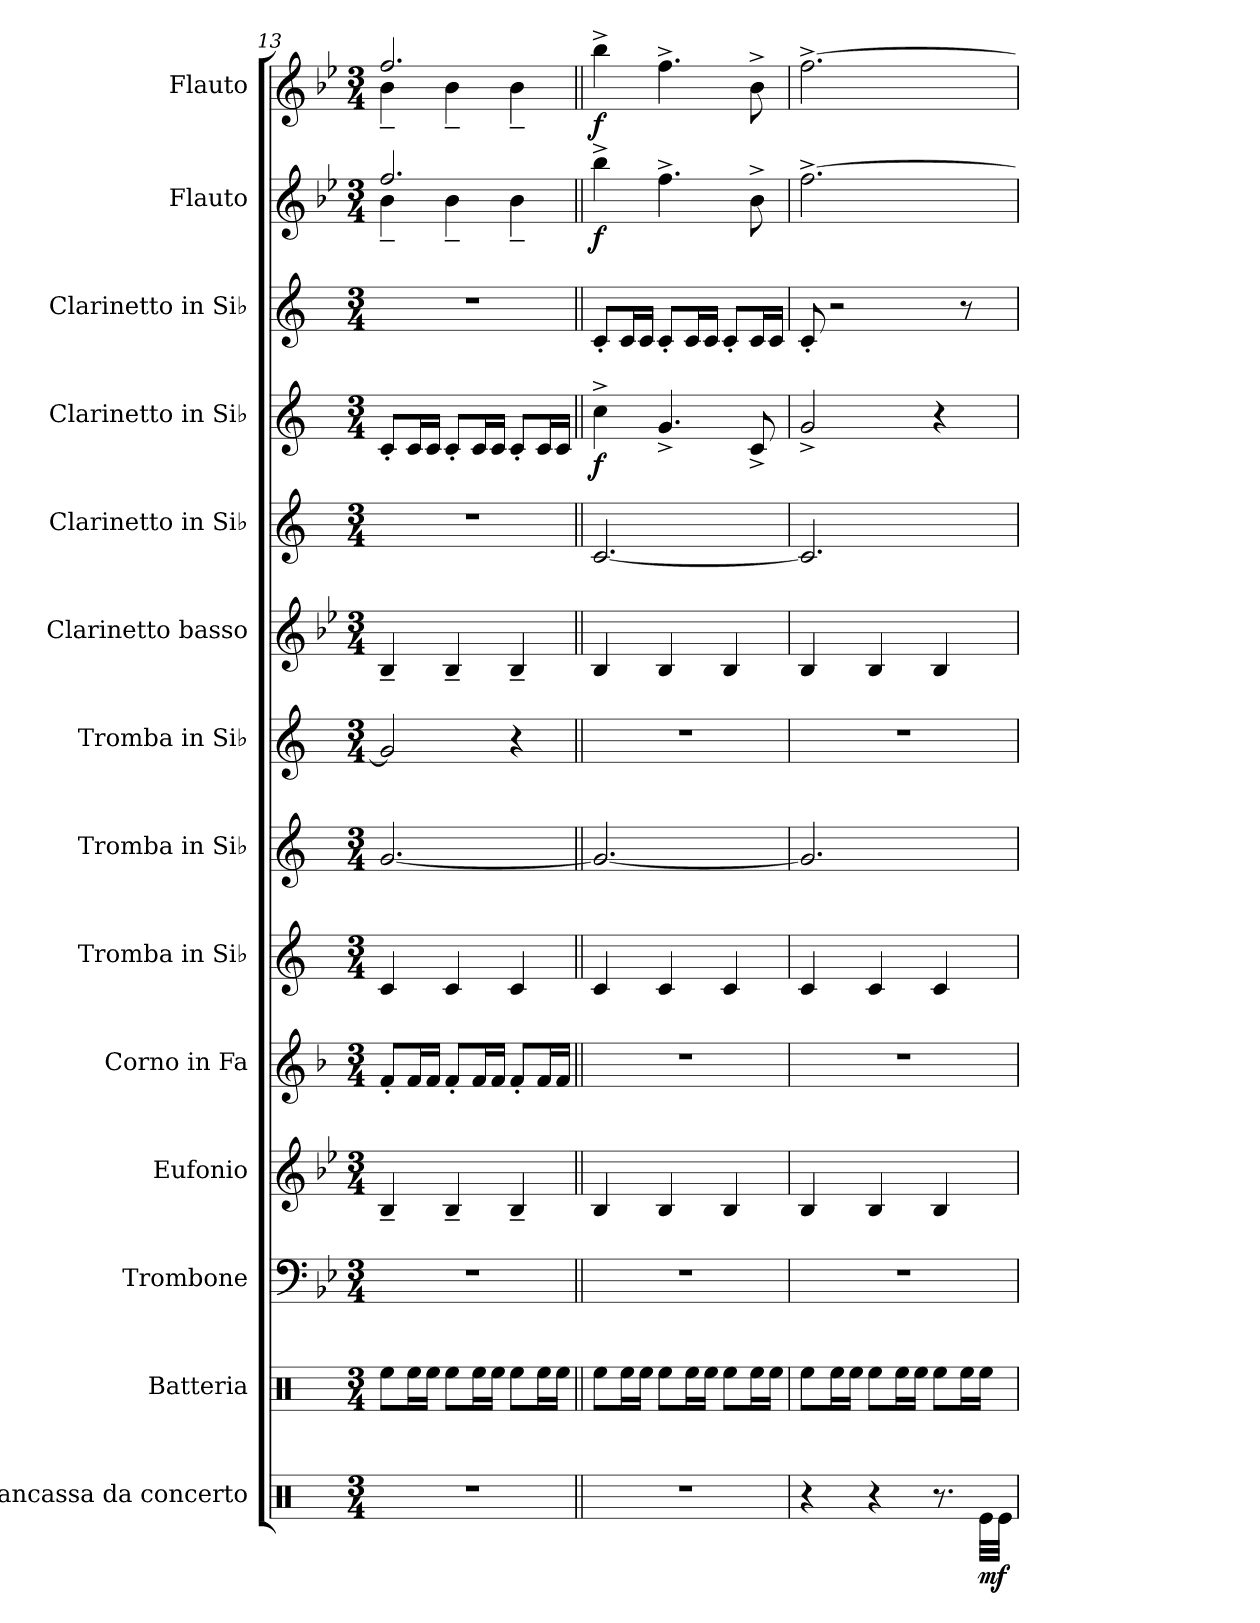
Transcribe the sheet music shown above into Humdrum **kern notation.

**kern	**dynam	**kern	**kern	**kern	**kern	**kern	**kern	**kern	**kern	**kern	**dynam	**kern	**dynam	**kern	**dynam	**kern	**dynam	**kern	**dynam
*part14	*part14	*part13	*part12	*part11	*part10	*part9	*part8	*part7	*part6	*part5	*part5	*part4	*part4	*part3	*part3	*part2	*part2	*part1	*part1
*staff14	*staff14	*staff13	*staff12	*staff11	*staff10	*staff9	*staff8	*staff7	*staff6	*staff5	*staff5	*staff4	*staff4	*staff3	*staff3	*staff2	*staff2	*staff1	*staff1
*I"Grancassa da concerto	*	*I"Batteria	*I"Trombone	*I"Eufonio	*I"Corno in Fa	*I"Tromba in Si♭	*I"Tromba in Si♭	*I"Tromba in Si♭	*I"Clarinetto basso	*I"Clarinetto in Si♭	*	*I"Clarinetto in Si♭	*	*I"Clarinetto in Si♭	*	*I"Flauto	*	*I"Flauto	*
*I'Gr. conc.	*	*I'Batt.	*I'Trb.	*I'Euf.	*I'Cor. Fa	*I'Tr. Si♭	*I'Tr. Si♭	*I'Tr. Si♭	*I'Cl. b.	*I'Cl. Si♭	*	*I'Cl. Si♭	*	*I'Cl. Si♭	*	*I'Fl.	*	*I'Fl.	*
*clefX	*	*clefX	*clefF4	*clefG2	*clefG2	*clefG2	*clefG2	*clefG2	*clefG2	*clefG2	*	*clefG2	*	*clefG2	*	*clefG2	*	*clefG2	*
*	*	*	*	*ITrd8c14	*ITrd4c7	*ITrd1c2	*ITrd1c2	*ITrd1c2	*ITrd8c14	*ITrd1c2	*	*ITrd1c2	*	*ITrd1c2	*	*	*	*	*
*k[]	*	*k[]	*k[b-e-]	*k[b-e-]	*k[b-e-]	*k[b-e-]	*k[b-e-]	*k[b-e-]	*k[b-e-]	*k[b-e-]	*	*k[b-e-]	*	*k[b-e-]	*	*k[b-e-]	*	*k[b-e-]	*
*M3/4	*	*M3/4	*M3/4	*M3/4	*M3/4	*M3/4	*M3/4	*M3/4	*M3/4	*M3/4	*	*M3/4	*	*M3/4	*	*M3/4	*	*M3/4	*
=13	=13	=13	=13	=13	=13	=13	=13	=13	=13	=13	=13	=13	=13	=13	=13	=13	=13	=13	=13
*	*	*	*	*	*	*	*	*	*	*	*	*	*	*	*	*^	*	*^	*
2.r	.	8Ree\L	2.r	4BB-~/	8B-'/L	4B-/	[2.f/	2f/]	4BB-~/	2.r	.	8B-'/L	.	2.r	.	2.ff/	4b-~\	.	2.ff/	4b-~\	.
.	.	16Ree\L	.	.	16B-/L	.	.	.	.	.	.	16B-/L	.	.	.	.	.	.	.	.	.
.	.	16Ree\JJ	.	.	16B-/JJ	.	.	.	.	.	.	16B-/JJ	.	.	.	.	.	.	.	.	.
.	.	8Ree\L	.	4BB-~/	8B-'/L	4B-/	.	.	4BB-~/	.	.	8B-'/L	.	.	.	.	4b-~\	.	.	4b-~\	.
.	.	16Ree\L	.	.	16B-/L	.	.	.	.	.	.	16B-/L	.	.	.	.	.	.	.	.	.
.	.	16Ree\JJ	.	.	16B-/JJ	.	.	.	.	.	.	16B-/JJ	.	.	.	.	.	.	.	.	.
.	.	8Ree\L	.	4BB-~/	8B-'/L	4B-/	.	4r	4BB-~/	.	.	8B-'/L	.	.	.	.	4b-~\	.	.	4b-~\	.
.	.	16Ree\L	.	.	16B-/L	.	.	.	.	.	.	16B-/L	.	.	.	.	.	.	.	.	.
.	.	16Ree\JJ	.	.	16B-/JJ	.	.	.	.	.	.	16B-/JJ	.	.	.	.	.	.	.	.	.
*	*	*	*	*	*	*	*	*	*	*	*	*	*	*	*	*v	*v	*	*	*	*
*	*	*	*	*	*	*	*	*	*	*	*	*	*	*	*	*	*	*v	*v	*
=14||	=14||	=14||	=14||	=14||	=14||	=14||	=14||	=14||	=14||	=14||	=14||	=14||	=14||	=14||	=14||	=14||	=14||	=14||	=14||
!	!	!	!	!	!	!	!	!	!	!	!LO:DY:b	!	!	!	!	!	!	!	!
!	!	!	!	!	!	!	!	!	!	!	!LO:DY:n=1:b	!	!LO:DY:b	!	!LO:DY:b	!	!	!	!
!	!	!	!	!	!	!	!	!	!	!	!	!	!	!	!LO:DY:n=1:b	!	!LO:DY:b	!	!LO:DY:b
2.r	.	8Ree\L	2.r	4BB-/	2.r	4B-/	2.f/_	2.r	4BB-/	[2.B-/	mf mf	4b-^\	f	8B-'/L	mf mf	4bb-^\	f	4bb-^\	f
.	.	16Ree\L	.	.	.	.	.	.	.	.	.	.	.	16B-/L	.	.	.	.	.
.	.	16Ree\JJ	.	.	.	.	.	.	.	.	.	.	.	16B-/JJ	.	.	.	.	.
.	.	8Ree\L	.	4BB-/	.	4B-/	.	.	4BB-/	.	.	4.f^/	.	8B-'/L	.	4.ff^\	.	4.ff^\	.
.	.	16Ree\L	.	.	.	.	.	.	.	.	.	.	.	16B-/L	.	.	.	.	.
.	.	16Ree\JJ	.	.	.	.	.	.	.	.	.	.	.	16B-/JJ	.	.	.	.	.
.	.	8Ree\L	.	4BB-/	.	4B-/	.	.	4BB-/	.	.	.	.	8B-'/L	.	.	.	.	.
.	.	16Ree\L	.	.	.	.	.	.	.	.	.	8B-^/	.	16B-/L	.	8b-^\	.	8b-^\	.
.	.	16Ree\JJ	.	.	.	.	.	.	.	.	.	.	.	16B-/JJ	.	.	.	.	.
=15	=15	=15	=15	=15	=15	=15	=15	=15	=15	=15	=15	=15	=15	=15	=15	=15	=15	=15	=15
4r	.	8Ree\L	2.r	4BB-/	2.r	4B-/	2.f/]	2.r	4BB-/	2.B-/]	.	2f^/	.	8B-'/	.	[2.ff^\	.	[2.ff^\	.
.	.	16Ree\L	.	.	.	.	.	.	.	.	.	.	.	2r	.	.	.	.	.
.	.	16Ree\JJ	.	.	.	.	.	.	.	.	.	.	.	.	.	.	.	.	.
4r	.	8Ree\L	.	4BB-/	.	4B-/	.	.	4BB-/	.	.	.	.	.	.	.	.	.	.
.	.	16Ree\L	.	.	.	.	.	.	.	.	.	.	.	.	.	.	.	.	.
.	.	16Ree\JJ	.	.	.	.	.	.	.	.	.	.	.	.	.	.	.	.	.
8.r	.	8Ree\L	.	4BB-/	.	4B-/	.	.	4BB-/	.	.	4r	.	.	.	.	.	.	.
.	.	16Ree\L	.	.	.	.	.	.	.	.	.	.	.	8r	.	.	.	.	.
!	!LO:DY:b	!	!	!	!	!	!	!	!	!	!	!	!	!	!	!	!	!	!
32Re\LLL	mf	16Ree\JJ	.	.	.	.	.	.	.	.	.	.	.	.	.	.	.	.	.
32Re\JJJ	.	.	.	.	.	.	.	.	.	.	.	.	.	.	.	.	.	.	.
=	=	=	=	=	=	=	=	=	=	=	=	=	=	=	=	=	=	=	=
*-	*-	*-	*-	*-	*-	*-	*-	*-	*-	*-	*-	*-	*-	*-	*-	*-	*-	*-	*-
